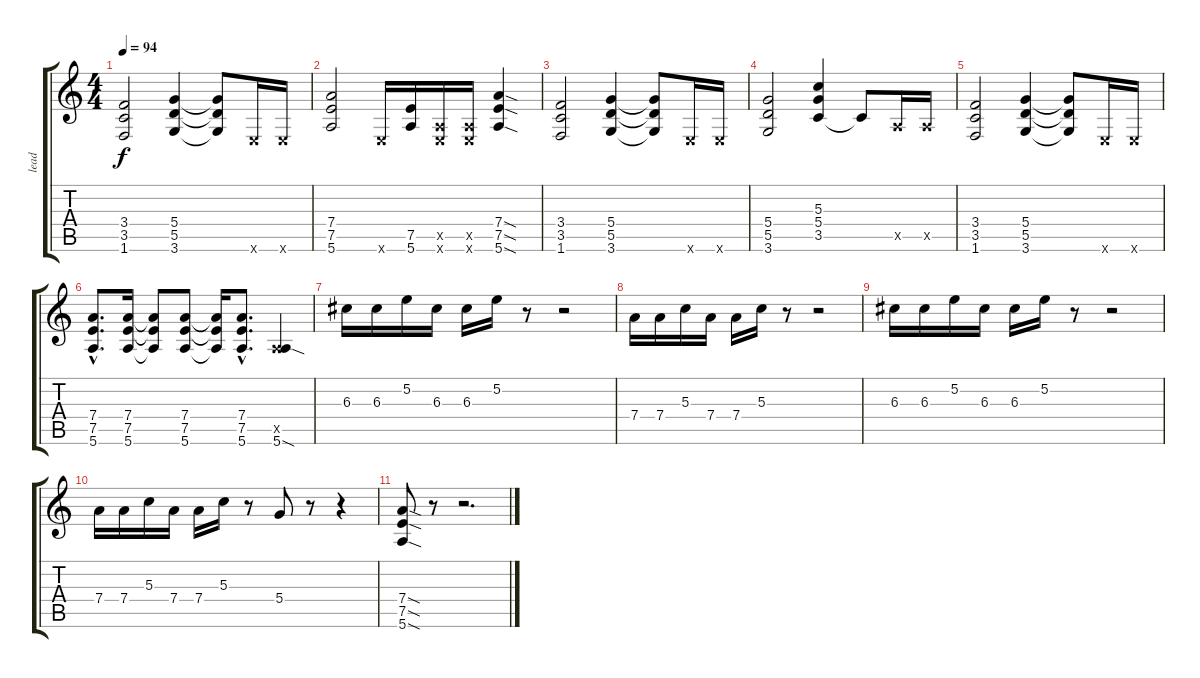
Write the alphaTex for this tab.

\track ("lead" "lead") {instrument distortionguitar}
\staff {score tabs}
\tuning (E4 B3 G3 D3 A2 E2) {hide}
\ts (4 4)
\tempo 94
\clef g2
\ks c
(3.4 3.5 1.6).2{dy f} (5.4 5.5 3.6).4 (5.4{t} 5.5{t} 3.6{t}).8 0.6{x}.16 0.6{x}.16 |
(7.4 7.5 5.6).2 0.6{x}.16 (7.5 5.6).16 (0.5{x} 0.6{x}).16 (0.5{x} 0.6{x}).16 (7.4{sod} 7.5{sod} 5.6{sod}).4 |
(3.4 3.5 1.6).2 (5.4 5.5 3.6).4 (5.4{t} 5.5{t} 3.6{t}).8 0.6{x}.16 0.6{x}.16 |
(5.4 5.5 3.6).2 (5.3 5.4 3.5).4 3.5{t}.8 0.5{x}.16 0.5{x}.16 |
(3.4 3.5 1.6).2 (5.4 5.5 3.6).4 (5.4{t} 5.5{t} 3.6{t}).8 0.6{x}.16 0.6{x}.16 |
(7.4{hac} 7.5{hac} 5.6{hac}).8{d} (7.4 7.5 5.6).16 (7.4{t} 7.5{t} 5.6{t}).8 (7.4 7.5 5.6).8 (7.4{t} 7.5{t} 5.6{t}).16 (7.4{hac} 7.5{hac} 5.6{hac}).8{d} (0.5{x} 5.6{sod}).4 |
6.3.16 6.3.16 5.2.16 6.3.16 6.3.16 5.2.16 r.8 r.2 |
7.4.16 7.4.16 5.3.16 7.4.16 7.4.16 5.3.16 r.8 r.2 |
6.3.16 6.3.16 5.2.16 6.3.16 6.3.16 5.2.16 r.8 r.2 |
7.4.16 7.4.16 5.3.16 7.4.16 7.4.16 5.3.16 r.8 5.4.8 r.8 r.4 |
(7.4{sod} 7.5{sod} 5.6{sod}).8 r.8 r.2{d}
